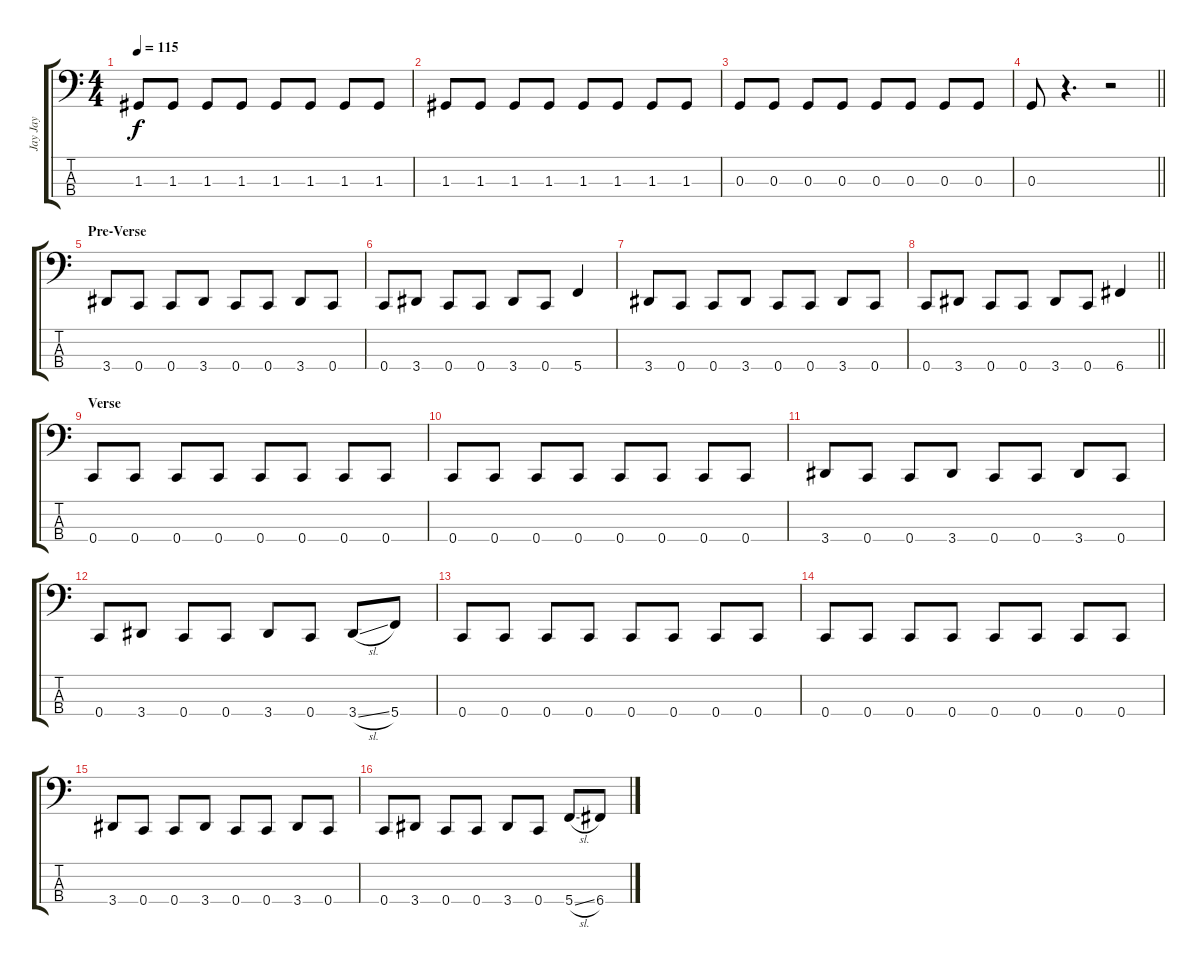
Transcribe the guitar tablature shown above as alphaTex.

\track ("Jay Jay" "Jay Jay") {instrument electricbasspick}
\staff {score tabs}
\tuning (F2 C2 G1 C1) {hide}
\ts (4 4)
\tempo 115
\clef f4
\ks c
1.3.8{dy f} 1.3.8 1.3.8 1.3.8 1.3.8 1.3.8 1.3.8 1.3.8 |
1.3.8 1.3.8 1.3.8 1.3.8 1.3.8 1.3.8 1.3.8 1.3.8 |
0.3.8 0.3.8 0.3.8 0.3.8 0.3.8 0.3.8 0.3.8 0.3.8 |
\barLineRight lightlight
0.3.8 r.4{d} r.2 |
\section ("" "Pre-Verse")
3.4.8 0.4.8 0.4.8 3.4.8 0.4.8 0.4.8 3.4.8 0.4.8 |
0.4.8 3.4.8 0.4.8 0.4.8 3.4.8 0.4.8 5.4.4 |
3.4.8 0.4.8 0.4.8 3.4.8 0.4.8 0.4.8 3.4.8 0.4.8 |
\barLineRight lightlight
0.4.8 3.4.8 0.4.8 0.4.8 3.4.8 0.4.8 6.4.4 |
\section ("" "Verse")
0.4.8 0.4.8 0.4.8 0.4.8 0.4.8 0.4.8 0.4.8 0.4.8 |
0.4.8 0.4.8 0.4.8 0.4.8 0.4.8 0.4.8 0.4.8 0.4.8 |
3.4.8 0.4.8 0.4.8 3.4.8 0.4.8 0.4.8 3.4.8 0.4.8 |
0.4.8 3.4.8 0.4.8 0.4.8 3.4.8 0.4.8 3.4{sl}.8 5.4.8 |
0.4.8 0.4.8 0.4.8 0.4.8 0.4.8 0.4.8 0.4.8 0.4.8 |
0.4.8 0.4.8 0.4.8 0.4.8 0.4.8 0.4.8 0.4.8 0.4.8 |
3.4.8 0.4.8 0.4.8 3.4.8 0.4.8 0.4.8 3.4.8 0.4.8 |
0.4.8 3.4.8 0.4.8 0.4.8 3.4.8 0.4.8 5.4{sl}.8 6.4.8
